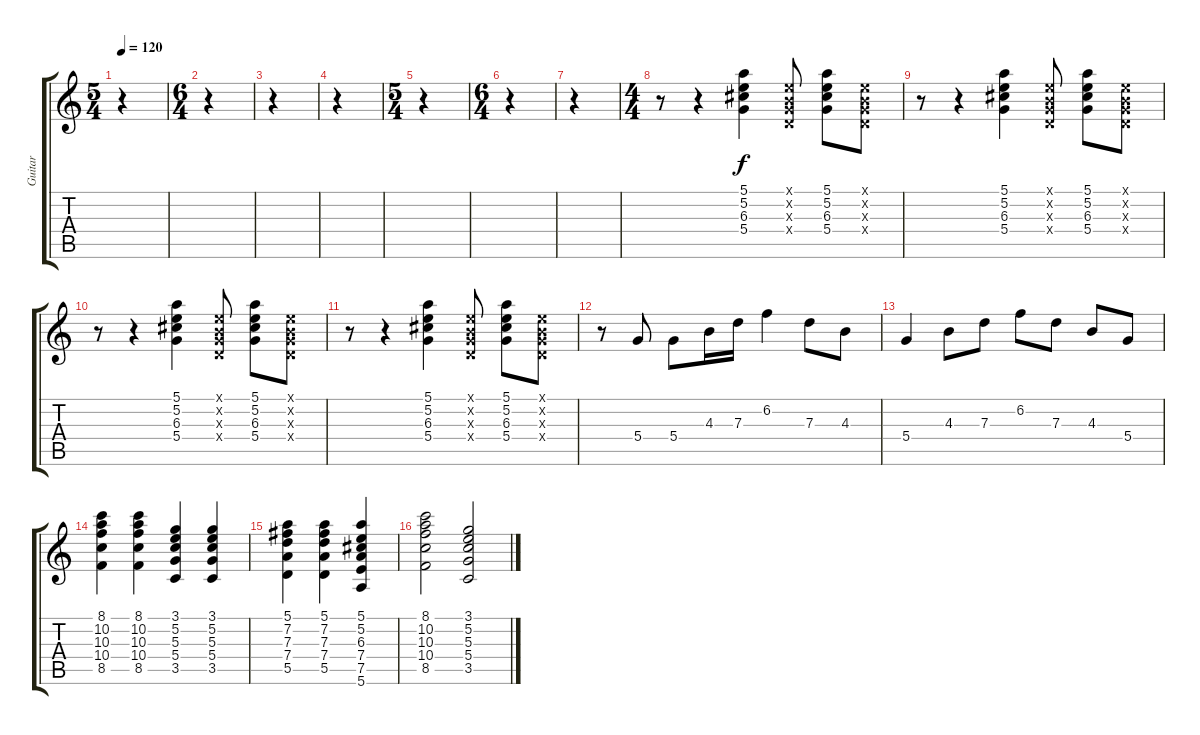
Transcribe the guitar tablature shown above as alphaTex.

\track ("Guitar" "Guitar") {instrument electricguitarclean}
\staff {score tabs}
\tuning (E4 B3 G3 D3 A2 E2) {hide}
\ts (5 4)
\tempo 120
\clef g2
\ks c
r.4{dy f instrument electricguitarclean} |
\ts (6 4)
r.4 |
r.4 |
r.4 |
\ts (5 4)
r.4 |
\ts (6 4)
r.4 |
r.4 |
\ts (4 4)
r.8 r.4 (5.1 5.2 6.3 5.4).4 (0.1{x} 0.2{x} 0.3{x} 0.4{x}).8 (5.1 5.2 6.3 5.4).8 (0.1{x} 0.2{x} 0.3{x} 0.4{x}).8 |
r.8 r.4 (5.1 5.2 6.3 5.4).4 (0.1{x} 0.2{x} 0.3{x} 0.4{x}).8 (5.1 5.2 6.3 5.4).8 (0.1{x} 0.2{x} 0.3{x} 0.4{x}).8 |
r.8 r.4 (5.1 5.2 6.3 5.4).4 (0.1{x} 0.2{x} 0.3{x} 0.4{x}).8 (5.1 5.2 6.3 5.4).8 (0.1{x} 0.2{x} 0.3{x} 0.4{x}).8 |
r.8 r.4 (5.1 5.2 6.3 5.4).4 (0.1{x} 0.2{x} 0.3{x} 0.4{x}).8 (5.1 5.2 6.3 5.4).8 (0.1{x} 0.2{x} 0.3{x} 0.4{x}).8 |
r.8 5.4.8 5.4.8 4.3.16 7.3.16 6.2.4 7.3.8 4.3.8 |
5.4.4 4.3.8 7.3.8 6.2.8 7.3.8 4.3.8 5.4.8 |
(8.1 10.2 10.3 10.4 8.5).4 (8.1 10.2 10.3 10.4 8.5).4 (3.1 5.2 5.3 5.4 3.5).4 (3.1 5.2 5.3 5.4 3.5).4 |
(5.1 7.2 7.3 7.4 5.5).4 (5.1 7.2 7.3 7.4 5.5).4 (5.1 5.2 6.3 7.4 7.5 5.6).4 |
(8.1 10.2 10.3 10.4 8.5).2 (3.1 5.2 5.3 5.4 3.5).2
